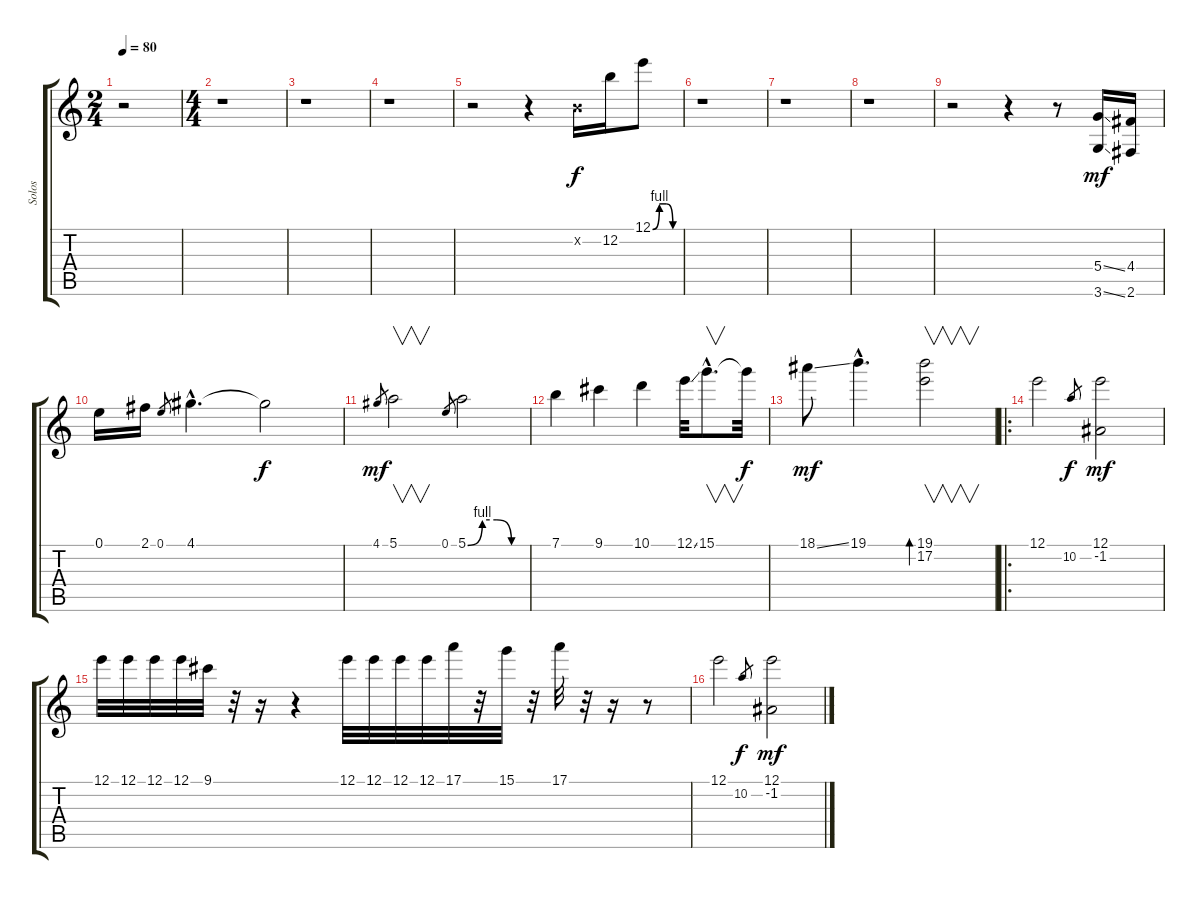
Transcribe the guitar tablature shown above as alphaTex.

\track ("Solos" "Solos") {instrument overdrivenguitar}
\staff {score tabs}
\tuning (E4 B3 G3 D3 A2 E2) {hide}
\ts (2 4)
\tempo 80
\clef g2
\ks c
r.2{dy f instrument overdrivenguitar} |
\ts (4 4)
r.1 |
r.1 |
r.1 |
r.2 r.4 0.2{x}.16{volume 13} 12.2.16 12.1{be (custom 0 0 15 4 30 4 45 0 60 0)}.8 |
r.1 |
r.1 |
r.1 |
r.2 r.4 r.8 (5.4{ss} 3.6{ss}).16{dy mf volume 16} (4.4 2.6).16 |
0.1.16 2.1.16 0.1.8{gr} 4.1{hac}.4{d} 4.1{t}.2{dy f} |
4.1.8{gr dy mf} 5.1.2{v} 0.1.8{gr} 5.1{be (custom 0 0 15 4 30 4 45 0 60 0)}.2 |
7.1.4 9.1.4 10.1.4 12.1{ss}.32 15.1{hac}.8{v d} 15.1{t}.32{dy f} |
18.1{ss}.8{dy mf} 19.1{hac}.4{d} (19.1 17.2).2{v bd 120} |
\ro
12.1.2 10.2.8{gr dy f} (12.1 -1.2).2{dy mf} |
12.1.32 12.1.32 12.1.32 12.1.32 9.1.32 r.32 r.16 r.4 12.1.32 12.1.32 12.1.32 12.1.32 17.1.32 r.32 15.1.32 r.32 17.1.32 r.32 r.16 r.8 |
12.1.2 10.2.8{gr dy f} (12.1 -1.2).2{dy mf}
